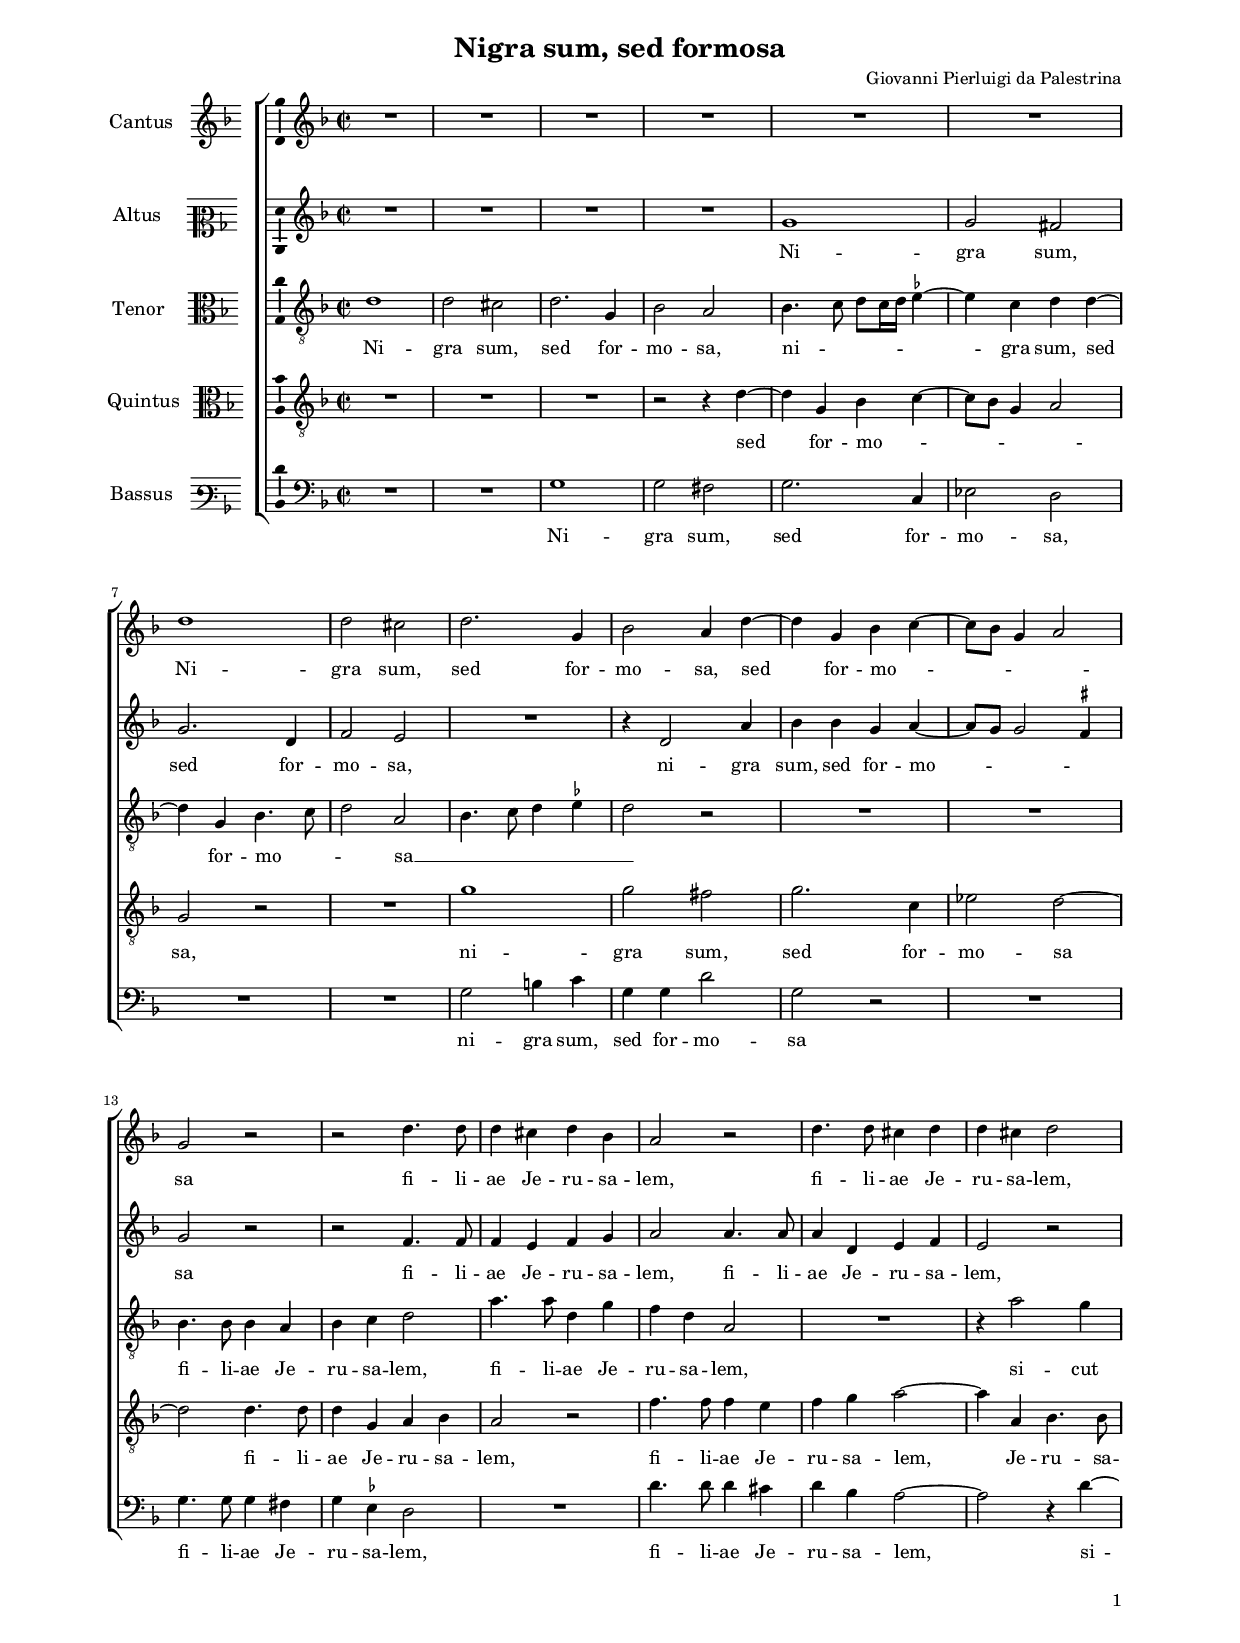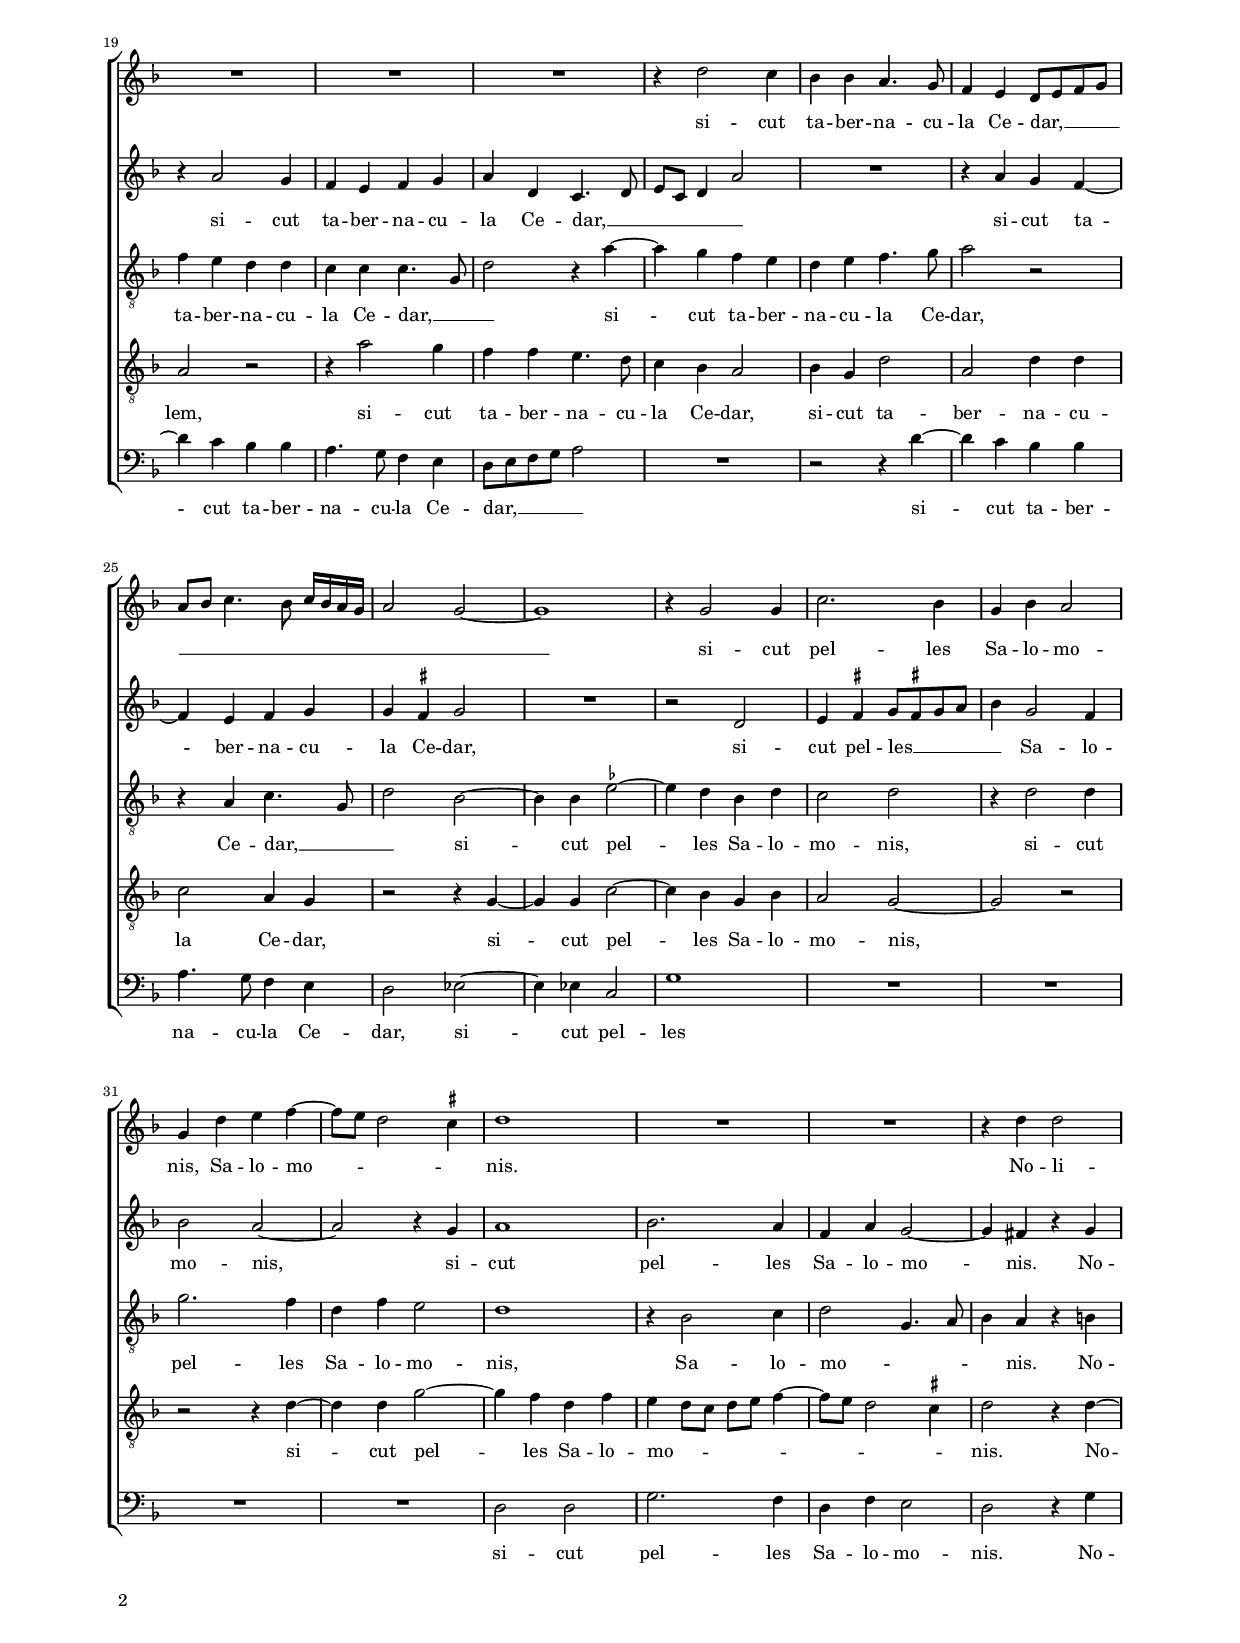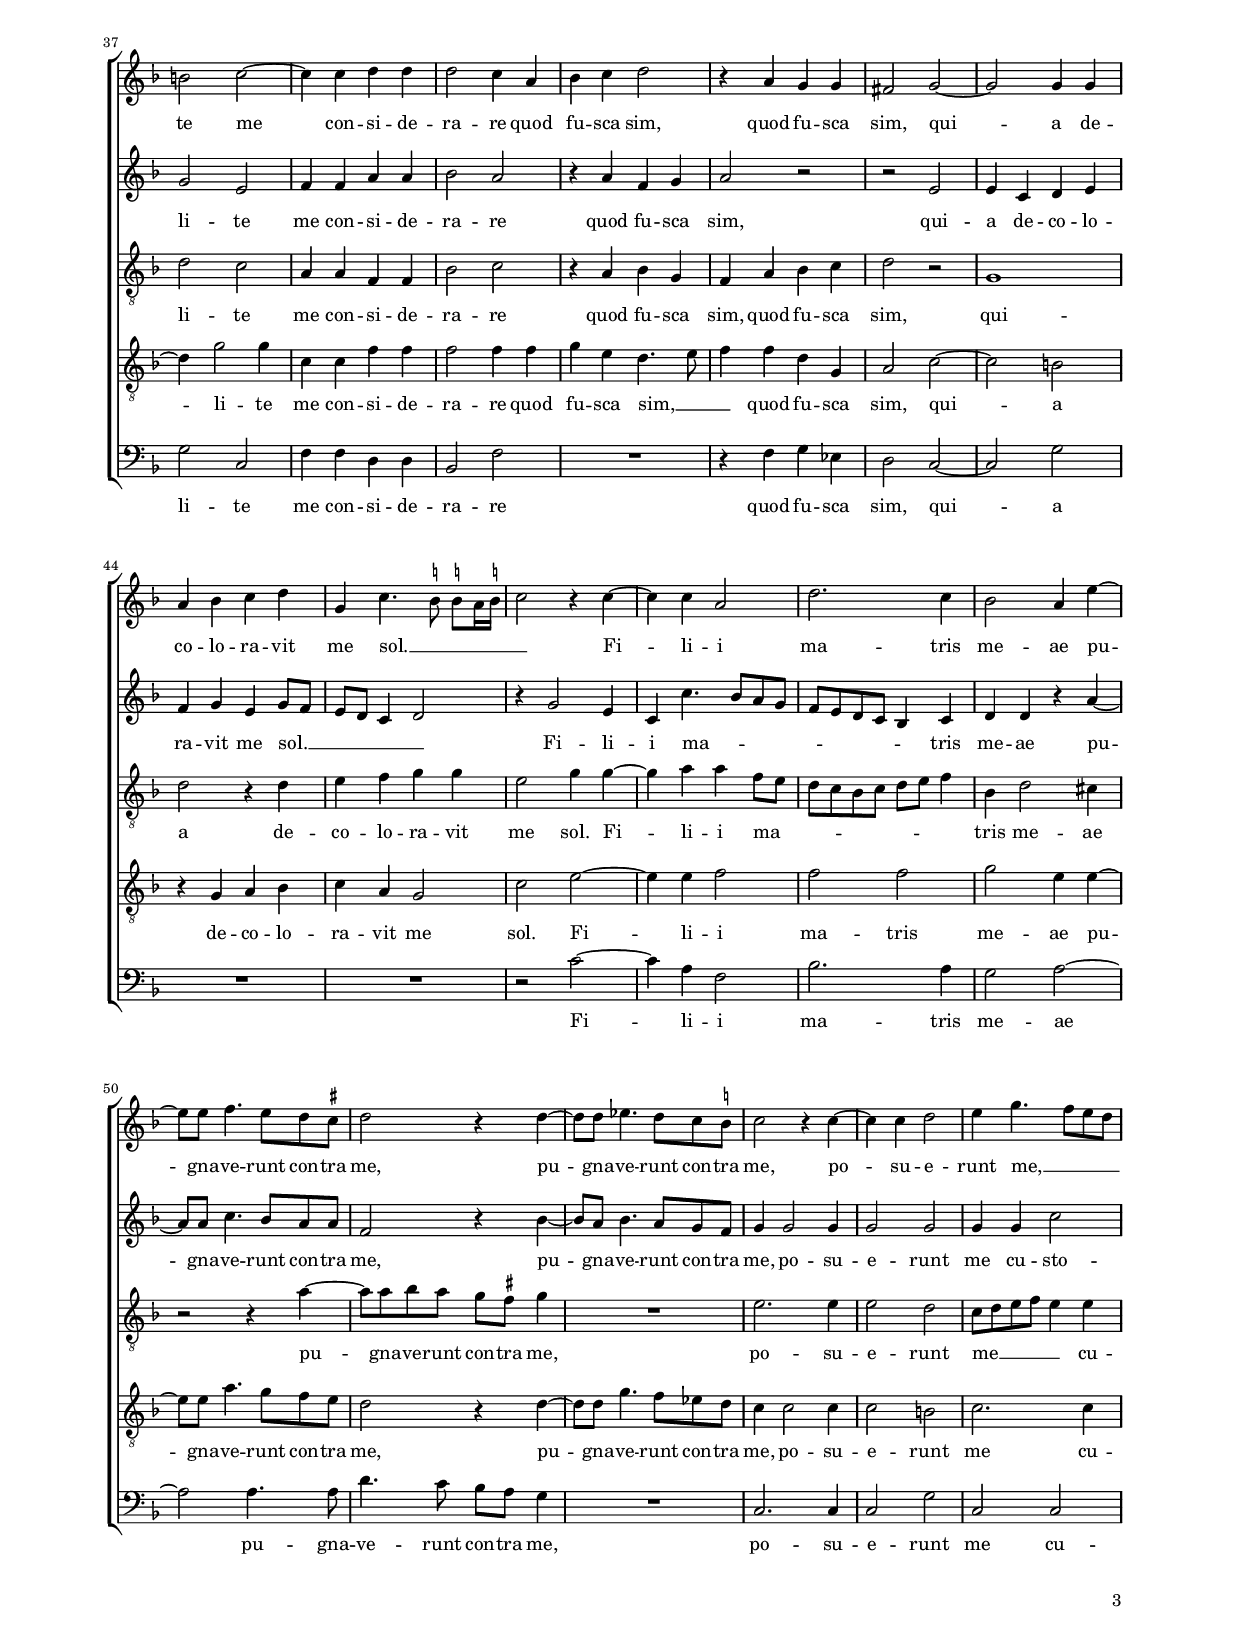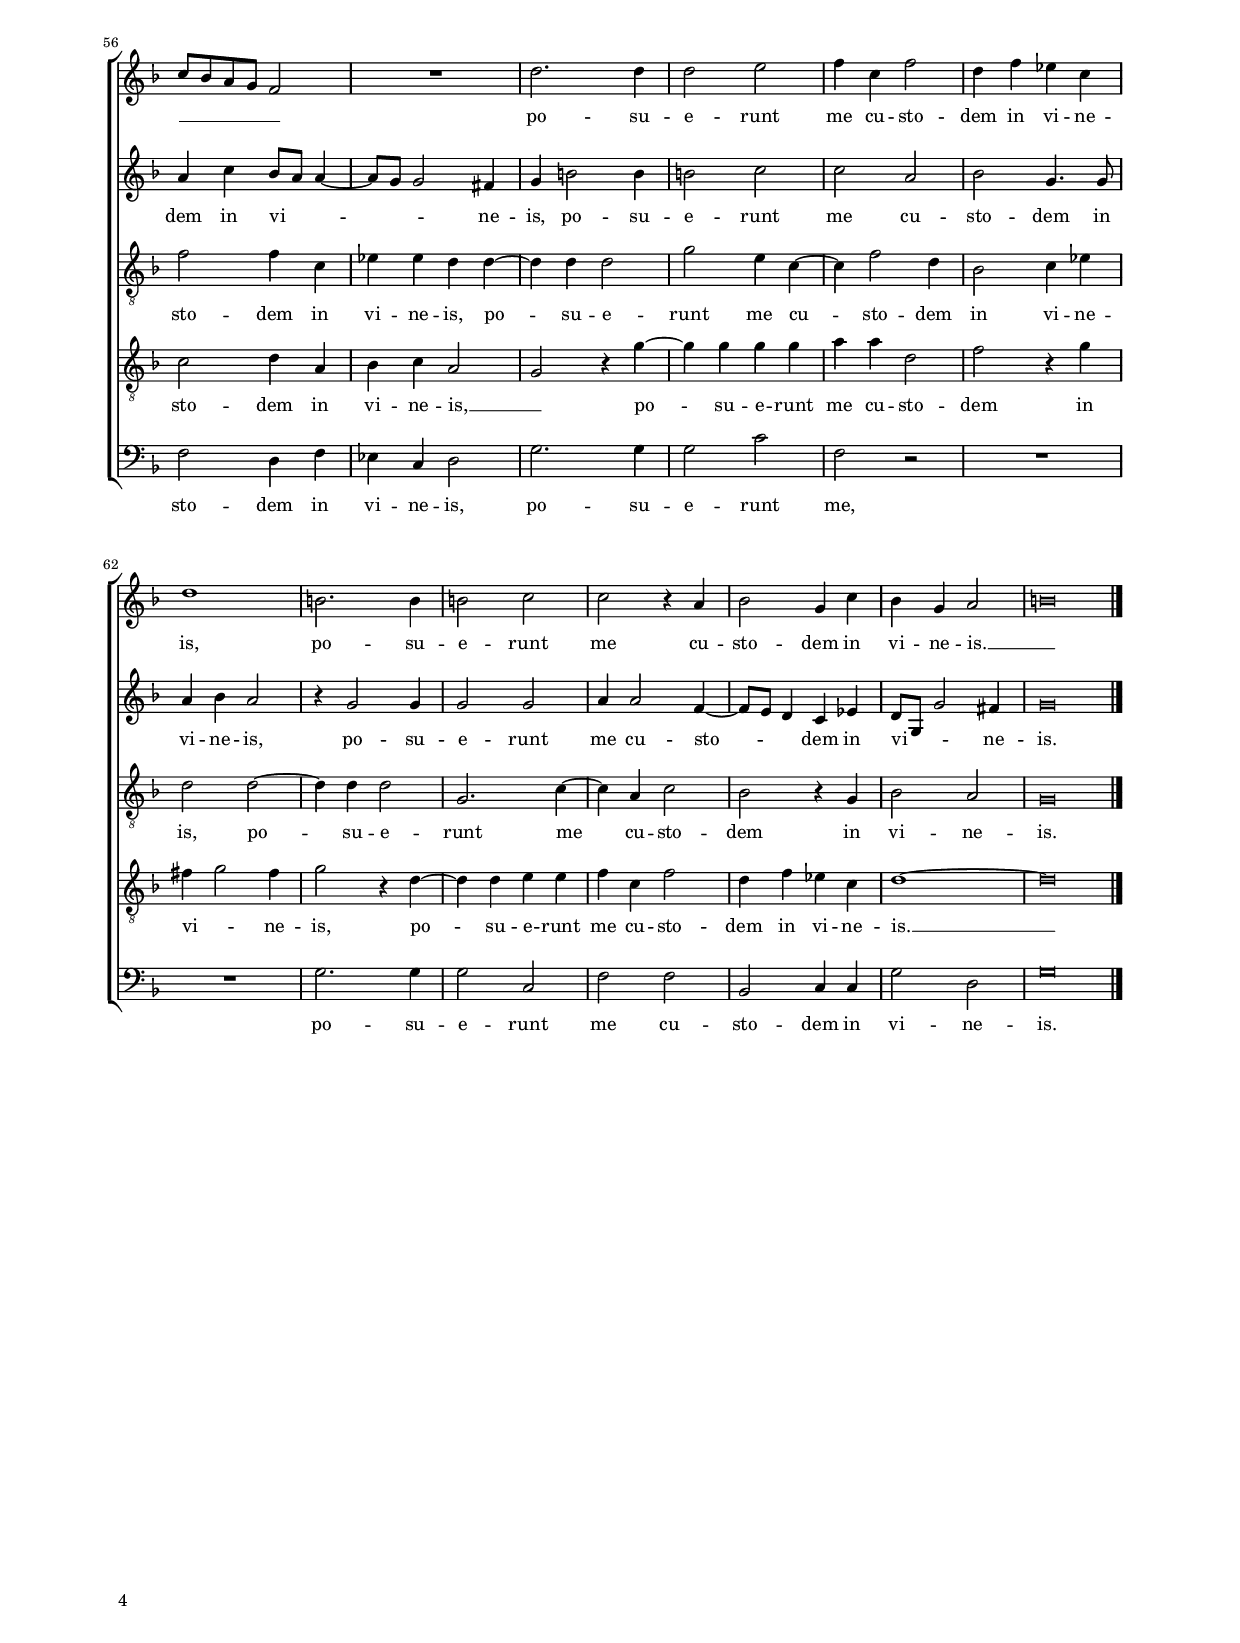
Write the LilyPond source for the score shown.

\header
{
  title="Nigra sum, sed formosa"
  composer="Giovanni Pierluigi da Palestrina"
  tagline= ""
}

\version "2.24.1"
\language deutsch
#(set-global-staff-size 15)
% #(set-default-paper-size "letter")
#(ly:set-option 'point-and-click #f)


\paper
	{
	top-margin = 1.8 \cm
	bottom-margin = 1.2 \cm
	left-margin = 2 \cm
	right-margin = 2 \cm
	ragged-bottom = ##f
	ragged-last-bottom = ##t
	print-page-number = ##f
	system-system-spacing = #'((basic-distance . 17) (minimum-distance . 14) (padding . 5) (strechability . 150))
	oddFooterMarkup=\markup   \fill-line { "" \fromproperty #'page:page-number-string }
	evenFooterMarkup=\markup  \fill-line { \fromproperty #'page:page-number-string "" }
	last-bottom-spacing = #'((basic-distance . 12) (minimum-distance . 7) (padding . 4))
%	systems-per-page = 3
%       page-count = 3
%	min-systems-per-page = 3
%	markup-system-spacing.basic-distance = #12
%	print-all-headers = ##t
%	print-first-page-number = ##t
%	first-page-number = 1
	}

	
global = {
	\key f \major
	\time 2/2
	\set Score.tempoHideNote = ##t
	\tempo 4 = 95
	\skip 1*67
	\set Score.measureLength = #(ly:make-moment 2/1)
	\skip 1*2 \bar "|."
	}

	ficta = { \once \set suggestAccidentals = ##t }

	forget = #(define-music-function (music) (ly:music?) #{
		\accidentalStyle forget
		$music
		\accidentalStyle default
		#})


incipitcantus = \markup { \score {
	{
	\set Staff.instrumentName = \markup { \fontsize #1 "Cantus" }
	\key f \major
	\clef violin
	s4 \bar ""
	}
	\layout  {
	raggedright = ##t
	indent = 1.6 \cm
	line-width = 2.2\cm
	\context { \Staff \remove Time_signature_engraver }
	\override Staff.Clef.Y-extent = #'(0 . 0)
	}} \hspace #1 }

      
incipitaltus = \markup { \score {
	{
	\set Staff.instrumentName = \markup { \fontsize #1 "Altus" }
	\key f \major
	\clef mezzosoprano
	s4 \bar ""
	}
	\layout  {
	raggedright = ##t
	indent = 1.6 \cm
	line-width = 2.2\cm
	\context { \Staff \remove Time_signature_engraver }
	\override Staff.Clef.Y-extent = #'(0 . 0)
	}} \hspace #1 }


incipittenor = \markup { \score {
	{
	\set Staff.instrumentName = \markup { \fontsize #1 "Tenor" }
	\key f \major
	\clef alto
	s4 \bar ""
	}
	\layout  {
	raggedright = ##t
	indent = 1.6 \cm
	line-width = 2.2\cm
	\context { \Staff \remove Time_signature_engraver }
	\override Staff.Clef.Y-extent = #'(0 . 0)
	}} \hspace #1 }
      
      
incipitquintus = \markup { \score {
	{
	\set Staff.instrumentName = \markup { \fontsize #1 "Quintus" }
	\key f \major
	\clef alto
	s4 \bar ""
	}
	\layout  {
	raggedright = ##t
	indent = 1.6 \cm
	line-width = 2.2\cm
	\context { \Staff \remove Time_signature_engraver }
	\override Staff.Clef.Y-extent = #'(0 . 0)
	}} \hspace #1 }
      
      
incipitbassus = \markup { \score {
	{
	\set Staff.instrumentName = \markup { \fontsize #1 "Bassus" }
	\key f \major
	\clef varbaritone
	s4 \bar ""
	}
	\layout  {
	raggedright = ##t
	indent = 1.6 \cm
	line-width = 2.2\cm
	\context { \Staff \remove Time_signature_engraver }
	\override Staff.Clef.Y-extent = #'(0 . 0)
	}} \hspace #1 }


cantus =  \relative c''
	{
	R1
	R1
	R1
	R1
%5
	R1 |
	R1
	d1
	d2 cis
	d2. g,4
%10
	b2 a4 d~ |
	d4 g, b c~
	c8 b g4 a2
	g2 r
	r2 d'4. d8
%15
	d4 cis d b |
	a2 r
	d4. d8 cis4 d
	d4 cis d2
	R1
%20
	R1 |
	R1
	r4 d2 c4
	b4 b a4. g8
	f4 e d8 e f g
%25
	a8 b c4. b8 c16[ b a g] |
	a2 g~
	g1
	r4 g2 g4
	c2. b4
%30
	g4 b a2 |
	g4 d' e f~
	f8 e d2 \ficta cis4
	d1
	R1
%35
	R1 |
	r4 d d2
	h2 c~
	c4 c d d
	d2 c4 a
%40
	b4 c d2 |
	r4 a g g
	fis2 g~
	g2 g4 g
	a4 b c d
%45
	g,4 c4. \ficta h8 \stemDown \ficta h!8[ a16 \ficta h!] \stemNeutral |
	c2 r4 c~
	c4 c a2
	d2. c4
	b2 a4 e'~
%50
	e8 e f4. e8 d \ficta cis |
	d2 r4 d~
	d8 d es4. d8 c \ficta h
	c2 r4 c~
	c4 c d2
%55
	e4 g4. f8 e d |
	c8 b a g f2
	R1
	d'2. d4
	d2 e
%60
	f4 c f2 |
	d4 f es c
	d1
	h2. h4
	h2 c
%65
	c2 r4 a |
	b2 g4 c
	b4 g a2
	h\breve |
	}


altus =  \relative c'
	{
	R1
	R1
	R1
	R1
%5
	g'1 |
	g2 fis
	g2. d4
	f2 e
	R1
%10
	r4 d2 a'4 |
	b4 b g a~
	a8 g g2 \ficta fis4
	g2 r
	r2 f4. f8
%15
	f4 e f g |
	a2 a4. a8
	a4 d, e f
	e2 r
	r4 a2 g4
%20
	f4 e f g |
	a4 d, c4. d8
	e8 c d4 a'2
	R1
	r4 a g f~
%25
	f4 e f g |
	g4 \ficta fis g2
	R1
	r2 d
	e4 \ficta fis g8 \ficta fis! g a
%30
	b4 g2 f4 |
	b2 a~
	a2 r4 g
	a1
	b2. a4
%35
	f4 a g2~ |
	g4 fis r g
	g2 e
	f4 f a a
	b2 a
	r4 a f g
%40
	a2 r |
	r2 e
	e4 c d e
	f4 g e g8 f
	e8 d c4 d2
%45
	r4 g2 e4 |
	c4 c'4. b8 a g
	f8 e d c b4 c
	d4 d r a'~
	a8 a c4. b8 a a
%50
	f2 r4 b~ |
	b8 a b4. a8 g f
	g4 g2 g4
	g2 g
	g4 g c2
%55
	a4 c b8 a a4~ |
	a8 g g2 fis4
	g4 h2 h4
	h2 c
	c2 a
%60
	b2 g4. g8 |
	a4 b a2
	r4 g2 g4
	g2 g
	a4 a2 f4~
%65
	f8 e d4 c es |
	d8 g, g'2 fis4
	g\breve |
	}


tenor =  \relative c'
	{
	d1
	d2 cis
	d2. g,4
	b2 a
%5
	b4. c8 d8[ c16 d] \ficta es4~
	\ficta es4 c d d~
	d4 g, b4. c8
	d2 a
	b4. c8 d4 \ficta es
%10
	d2 r |
	R1
	R1
	b4. b8 b4 a
	b4 c d2
%15
	a'4. a8 d,4 g |
	f4 d a2
	R1
	r4 a'2 g4
	f4 e d d
%20
	c4 c c4. g8 |
	d'2 r4 a'~
	a4 g f e
	d4 e f4. g8
	a2 r
%25
	r4 a, c4. g8 |
	d'2 b~
	b4 b \ficta es2~
	\ficta es4 d b d
	c2 d
%30
	r4 d2 d4 |
	g2. f4
	d4 f e2
	d1
	r4 b2 c4
%35
	d2 g,4. a8 |
	b4 a r h
	d2 c
	a4 a f f
	b2 c
%40
	r4 a b g |
	f4 a b c
	d2 r
	g,1
	d'2 r4 d
%45
	e4 f g g |
	e2 g4 g~
	g4 a a f8 e
	d8 c b c d e f4
	b,4 d2 cis4
%50
	r2 r4 a'~ |
	a8 a b a g \ficta fis g4
	R1
	e2. e4
	e2 d
%55
	c8 d e f e4 e |
	f2 f4 c
	es4 es d d~
	d4 d d2
	g2 e4 c~
%60
	c4 f2 d4 |
	b2 c4 es
	d2 d~
	d4 d d2
	g,2. c4~
%65
	c4 a c2 |
	b2 r4 g
	b2 a
	g\breve |
	}


quintus  =  \relative c'
	{
	R1
	R1
	R1
	r2 r4 d~
%5
	d4 g, b c~ |
	c8 b g4 a2
	g2 r
	R1
	g'1
%10
	g2 fis |
	g2. c,4
	es2 d~
	d2 d4. d8
	d4 g, a b
%15
	a2 r |
	f'4. f8 f4 e
	f4 g a2~
	a4 a, b4. b8
	a2 r
%20
	r4 a'2 g4 |
	f4 f e4. d8
	c4 b a2
	b4 g d'2
	a2 d4 d
%25
	c2 a4 g |
	r2 r4 g~
	g4 g c2~
	c4 b g b
	a2 g~
%30
	g2 r |
	r2 r4 d'~
	d4 d g2~
	g4 f d f
	e4 d8 c d e f4~
%35
	f8 e d2 \ficta cis4 |
	d2 r4 d~
	d4 g2 g4
	c,4 c f f
	f2 f4 f
%40
	g4 e d4. e8 |
	f4 f d g,
	a2 c~
	c2 h
	r4 g a b
%45
	c4 a g2 |
	c2 e~
	e4 e f2
	f2 f
	g2 e4 e~
%50
	e8 e a4. g8 f e |
	d2 r4 d~
	d8 d g4. f8 es d
	c4 c2 c4
	c2 h
%55
	c2. c4 |
	c2 d4 a
	b4 c a2
	g2 r4 g'~
	g4 g g g
%60
	a4 a d,2 |
	f2 r4 g
	fis4 g2 fis4
	g2 r4 d~
	d4 d e e
%65
	f4 c f2 |
	d4 f es c
	d1~
	d\breve |
	}


bassus  =  \relative c
	{
	R1
	R1
	g'1
	g2 fis
%5
	g2. c,4 |
	es2 d
	R1
	R1
	g2 h4 c
%10
	g4 g d'2 |
	g,2 r
	R1
	g4. g8 g4 fis
	g4 \ficta es d2
%15
	R1 |
	d'4. d8 d4 cis
	d4 b a2~
	a2 r4 d~
	d4 c b b
%20
	a4. g8 f4 e |
	d8 e f g a2
	R1
	r2 r4 d~
	d4 c b b
%25
	a4. g8 f4 e |
	d2 es~
	es4 es c2
	g'1
	R1
%30
	R1 |
	R1
	R1
	d2 d
	g2. f4
%35
	d4 f e2 |
	d2 r4 g
	g2 c,
	f4 f d d
	b2 f'
%40
	R1 |
	r4 f g es
	d2 c~
	c2 g'
	R1
%45
	R1 |
	r2 c~
	c4 a f2
	b2. a4
	g2 a~
%50
	a2 a4. a8 |
	d4. c8 b a g4
	R1
	c,2. c4
	c2 g'
%55
	c,2 c |
	f2 d4 f
	es4 c d2
	g2. g4
	g2 c
%60
	f,2 r |
	R1
	R1
	g2. g4
	g2 c,
%65
	f2 f |
	b,2 c4 c
	g'2 d
	g\breve |
	}


lyricscantus = \lyricmode {
	Ni -- gra sum, sed for -- mo -- sa,
	sed for -- mo -- _ _ _ _ sa
	fi -- li -- ae Je -- ru -- sa -- lem,
	fi -- li -- ae Je -- ru -- sa -- lem,
	si -- cut ta -- ber -- na -- cu -- la Ce -- dar, __ _ _ _ _ _ _ _ _ _ _ _ _ _ 
	si -- cut pel -- les Sa -- lo -- mo -- nis,
	Sa -- lo -- mo -- _ _ _ nis.
	No -- li -- te me con -- si -- de -- ra -- re 
	quod fu -- sca sim,
	quod fu -- sca sim,
	qui -- a de -- co -- lo -- ra -- vit me sol. __ _ _ _ _ _
	Fi -- li -- i ma -- tris me -- ae 
	pu -- gna -- ve -- runt con -- tra me,
	pu -- gna -- ve -- runt con -- tra me,
	po -- su -- e -- runt me, __ _ _ _ _ _ _ _ _
	po -- su -- e -- runt me cu -- sto -- dem in vi -- ne -- is,
	po -- su -- e -- runt me cu -- sto -- dem in vi -- ne -- is. __ _
	}


lyricsaltus = \lyricmode {
	Ni -- gra sum, sed for -- mo -- sa,
	ni -- gra sum, sed for -- mo -- _ _ _ sa
	fi -- li -- ae Je -- ru -- sa -- lem,
	fi -- li -- ae Je -- ru -- sa -- lem,
	si -- cut ta -- ber -- na -- cu -- la Ce -- dar, __ _ _ _ _ _
	si -- cut ta -- ber -- na -- cu -- la Ce -- dar,
	si -- cut pel -- les __ _ _ _ _ Sa -- lo -- mo -- nis,
	si -- cut pel -- les Sa -- lo -- mo -- nis.
	No -- li -- te me con -- si -- de -- ra -- re 
	quod fu -- sca sim,
	qui -- a de -- co -- lo -- ra -- vit me sol. __ _ _ _ _ _
	Fi -- li -- i ma -- _ _ _ _ _ _ _ _ tris me -- ae 
	pu -- gna -- ve -- runt con -- tra me,
	pu -- gna -- ve -- runt con -- tra me,
	po -- su -- e -- runt me cu -- sto -- dem in vi -- _ _ _ _ ne -- is,
	po -- su -- e -- runt me cu -- sto -- dem in vi -- ne -- is,
	po -- su -- e -- runt me cu -- sto -- _ _ dem in vi -- _ _ ne -- is.
	}


lyricstenor = \lyricmode {
	Ni -- gra sum, sed for -- mo -- sa,
	ni -- _ _ _ _ _ gra sum, sed for -- mo -- _ _ sa __ _ _ _ _ _
	fi -- li -- ae Je -- ru -- sa -- lem,
	fi -- li -- ae Je -- ru -- sa -- lem,
	si -- cut ta -- ber -- na -- cu -- la Ce -- dar, __ _ _
	si -- cut ta -- ber -- na -- cu -- la Ce -- dar,
	Ce -- dar, __ _ _ 
	si -- cut pel -- les Sa -- lo -- mo -- nis,
	si -- cut pel -- les Sa -- lo -- mo -- nis,
	Sa -- lo -- mo -- _ _ _ nis.
	No -- li -- te me con -- si -- de -- ra -- re 
	quod fu -- sca sim,
	quod fu -- sca sim,
	qui -- a de -- co -- lo -- ra -- vit me sol.
	Fi -- li -- i ma -- _ _ _ _ _ _ _ _ tris me -- ae 
	pu -- gna -- ve -- runt con -- tra me,
	po -- su -- e -- runt me __ _ _ _ _ cu -- sto -- dem in vi -- ne -- is,
	po -- su -- e -- runt me cu -- sto -- dem in vi -- ne -- is,
	po -- su -- e -- runt me cu -- sto -- dem in vi -- ne -- is.
	}


lyricsquintus = \lyricmode {
	sed for -- mo -- _ _ _ _ sa,
	ni -- gra sum, sed for -- mo -- sa
	fi -- li -- ae Je -- ru -- sa -- lem,
	fi -- li -- ae Je -- ru -- sa -- lem,
	Je -- ru -- sa -- lem,
	si -- cut ta -- ber -- na -- cu -- la Ce -- dar,
	si -- cut ta -- ber -- na -- cu -- la Ce -- dar,
	si -- cut pel -- les Sa -- lo -- mo -- nis,
	si -- cut pel -- les Sa -- lo -- mo -- _ _ _ _ _ _ _ _ nis.
	No -- li -- te me con -- si -- de -- ra -- re 
	quod fu -- sca sim, __ _ _
	quod fu -- sca sim,
	qui -- a de -- co -- lo -- ra -- vit me sol.
	Fi -- li -- i ma -- tris me -- ae 
	pu -- gna -- ve -- runt con -- tra me,
	pu -- gna -- ve -- runt con -- tra me,
	po -- su -- e -- runt me cu -- sto -- dem in vi -- ne -- is, __ _
	po -- su -- e -- runt me cu -- sto -- dem in vi -- _ ne -- is,
	po -- su -- e -- runt me cu -- sto -- dem in vi -- ne -- is. __
	}


lyricsbassus = \lyricmode {
	Ni -- gra sum, sed for -- mo -- sa,
	ni -- gra sum, sed for -- mo -- sa
	fi -- li -- ae Je -- ru -- sa -- lem,
	fi -- li -- ae Je -- ru -- sa -- lem,
	si -- cut ta -- ber -- na -- cu -- la Ce -- dar, __ _ _ _ _
	si -- cut ta -- ber -- na -- cu -- la Ce -- dar,
	si -- cut pel -- les
	si -- cut pel -- les Sa -- lo -- mo -- nis.
	No -- li -- te me con -- si -- de -- ra -- re
	quod fu -- sca sim,
	qui -- a
	Fi -- li -- i ma -- tris me -- ae 
	pu -- gna -- ve -- runt con -- tra me,
	po -- su -- e -- runt me cu -- sto -- dem in vi -- ne -- is,
	po -- su -- e -- runt me,
	po -- su -- e -- runt me cu -- sto -- dem in vi -- ne -- is.
	}


\score
{  
	\transpose c c {
	\new ChoirStaff \with { \override StaffGrouper.staff-staff-spacing.basic-distance = #12 }
	<<

	\new Staff << \global
	\new Voice="v1" {
		\set Staff.instrumentName=\incipitcantus
%		\set Staff.instrumentName= "S"
		\set Staff.midiInstrument = "reed organ"
		\clef violin
		\cantus }
	\new Lyrics \lyricsto "v1" {\lyricscantus }
	>>


	\new Staff << \global
	\new Voice="v2" {
		\set Staff.instrumentName=\incipitaltus
%		\set Staff.instrumentName= "A"
		\set Staff.midiInstrument = "reed organ"
		\clef violin % "G_8"
		\altus}
	\new Lyrics \lyricsto "v2" {\lyricsaltus }
	>>


	\new Staff << \global
	\new Voice="v3" {
		\set Staff.instrumentName=\incipittenor
%		\set Staff.instrumentName= "T"
		\set Staff.midiInstrument = "reed organ"
		\clef "G_8"
		\tenor }
	\new Lyrics \lyricsto "v3" {\lyricstenor }
	>>


	\new Staff << \global
	\new Voice="v5" {
		\set Staff.instrumentName=\incipitquintus
%		\set Staff.instrumentName= "Q"
		\set Staff.midiInstrument = "reed organ"
		\clef "G_8"
		\quintus}
	\new Lyrics \lyricsto "v5" {\lyricsquintus }
	>>


	\new Staff << \global
	\new Voice="v4" {
		\set Staff.instrumentName=\incipitbassus
%		\set Staff.instrumentName= "B"
		\set Staff.midiInstrument = "reed organ"
		\clef bass 
		\bassus }
	\new Lyrics \lyricsto "v4" {\lyricsbassus}
	>>

	>>
	} % transpose

	\layout
	{
	indent = 2.5\cm
	\context { \Lyrics \override VerticalAxisGroup.nonstaff-relatedstaff-spacing.padding = #1.4 }
%	\context { \Lyrics \override LyricText.font-size = #1 }
	\context { \Staff \override TimeSignature.break-visibility = #end-of-line-invisible }
	\context { \Staff \consists Ambitus_engraver }
	\context { \Score \override BarNumber.padding = #2 }
	\context { \Voice \override NoteHead.style = #'baroque }
	}

\midi
	{
    	
	}

}


% EOF
